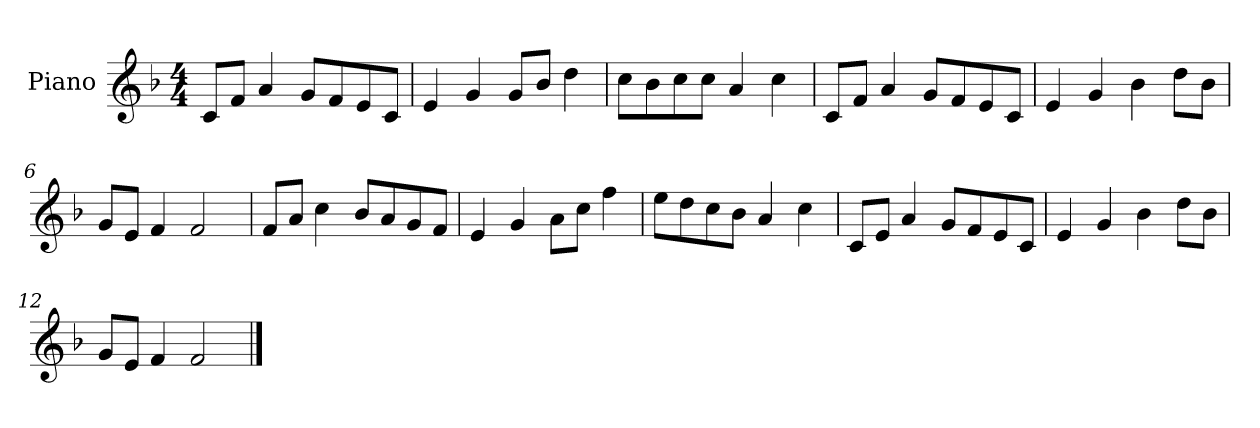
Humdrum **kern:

**kern
*part1
*staff1
*I"Piano
*I'P-no
*clefG2
*k[b-]
*M4/4
*MM90
=1
8c/L
8f/J
4a/
8g/L
8f/
8e/
8c/J
=2
4e/
4g/
8g/L
8b-/J
4dd\
=3
8cc\L
8b-\
8cc\
8cc\J
4a/
4cc\
=4
8c/L
8f/J
4a/
8g/L
8f/
8e/
8c/J
=5
4e/
4g/
4b-\
8dd\L
8b-\J
=6
8g/L
8e/J
4f/
2f/
!!LO:LB:g=z
=7
8f/L
8a/J
4cc\
8b-/L
8a/
8g/
8f/J
=8
4e/
4g/
8a\L
8cc\J
4ff\
=9
8ee\L
8dd\
8cc\
8b-\J
4a/
4cc\
=10
8c/L
8e/J
4a/
8g/L
8f/
8e/
8c/J
=11
4e/
4g/
4b-\
8dd\L
8b-\J
=12
8g/L
8e/J
4f/
2f/
==
*-
